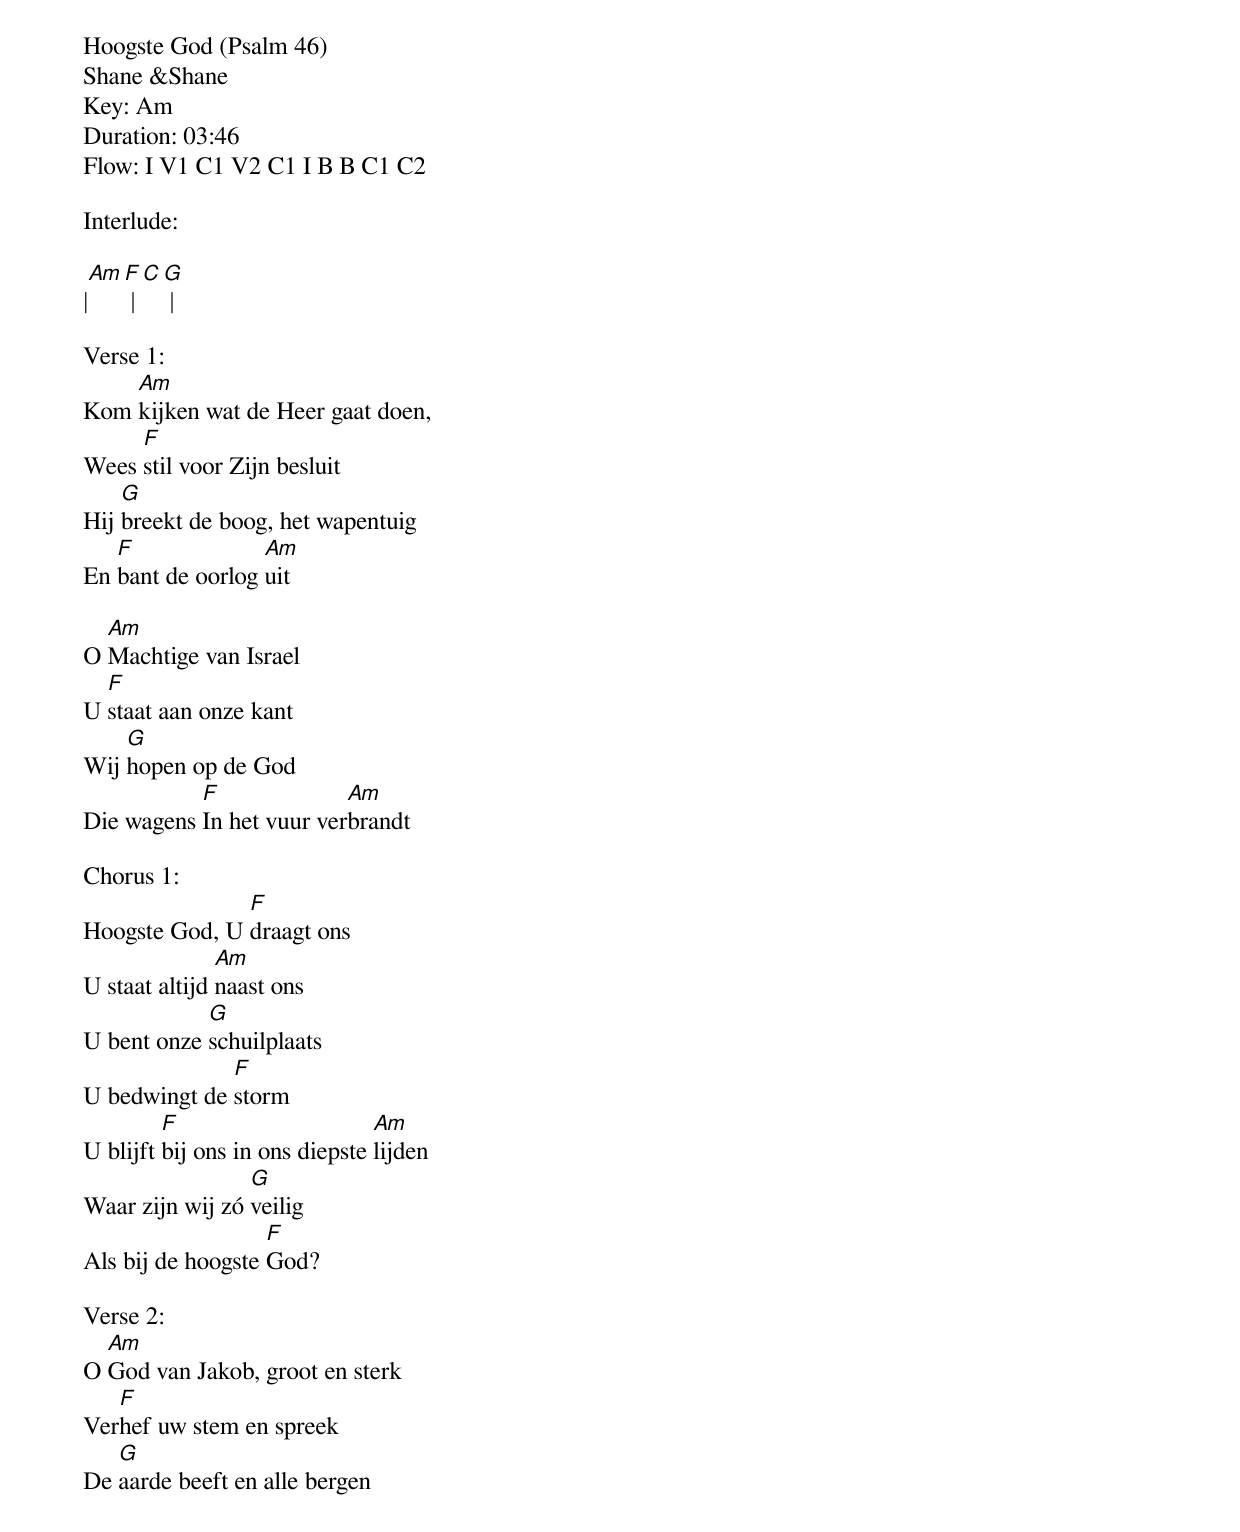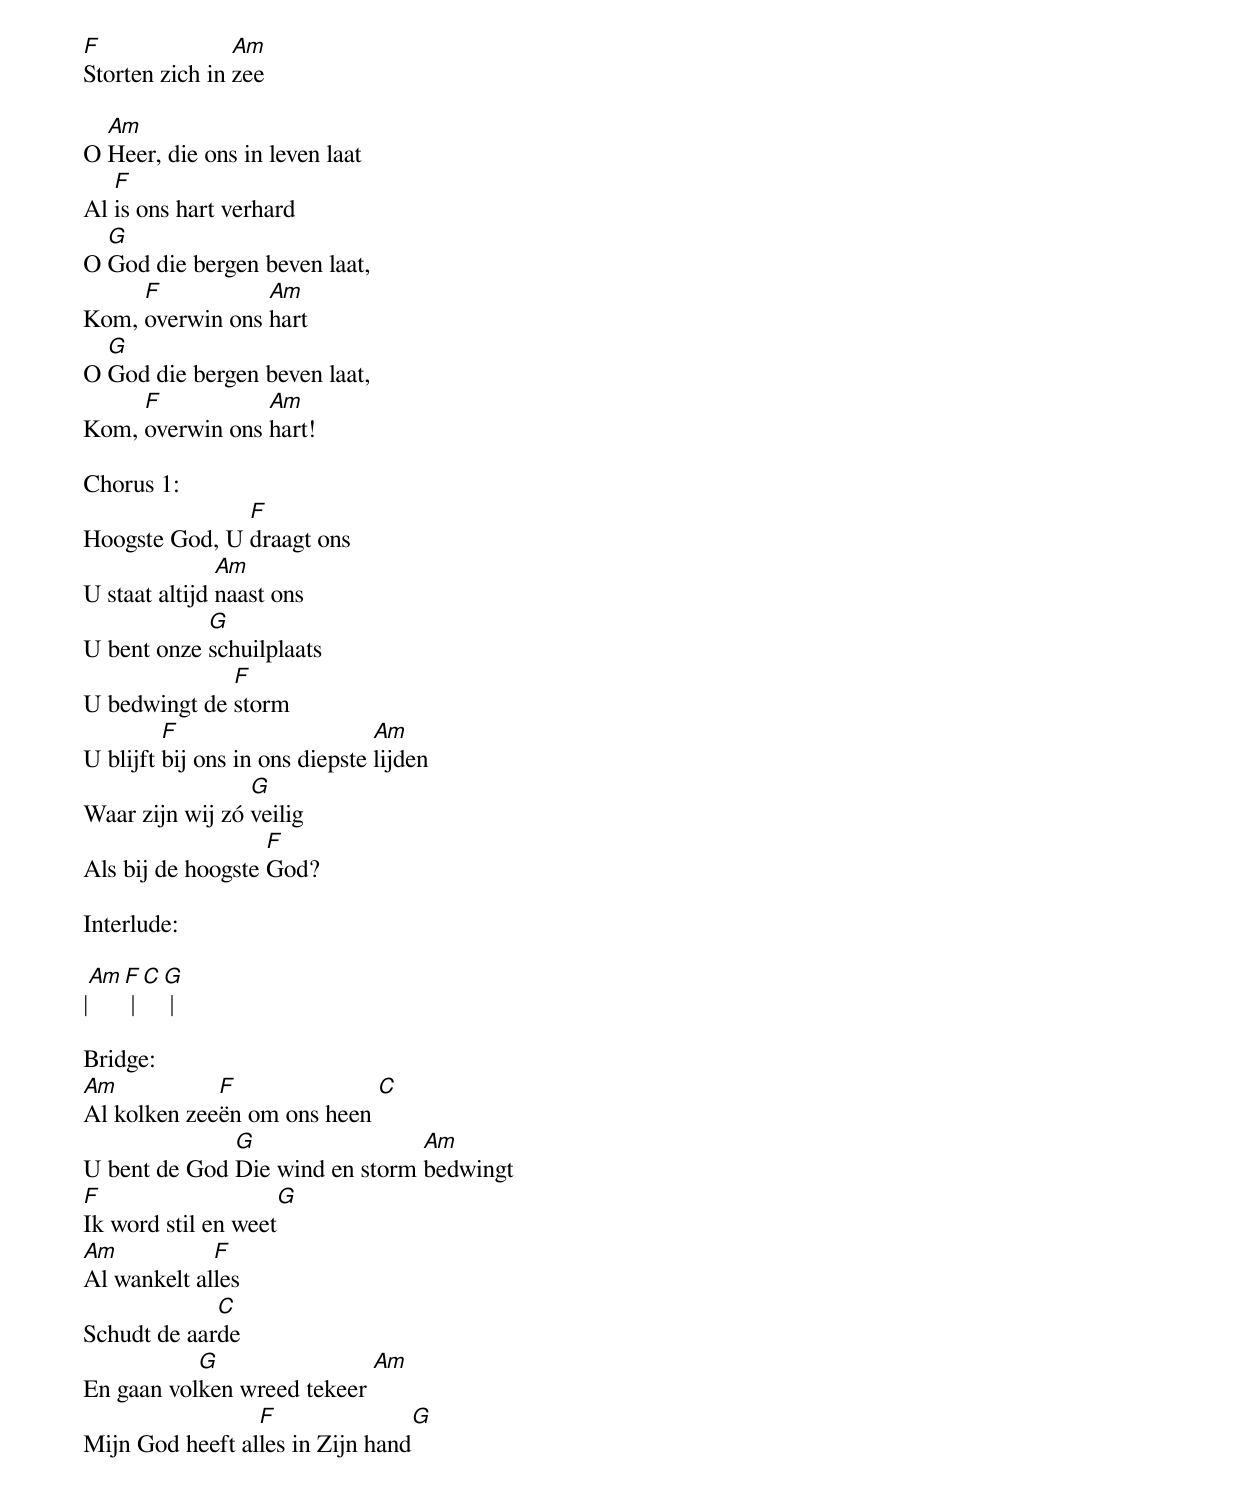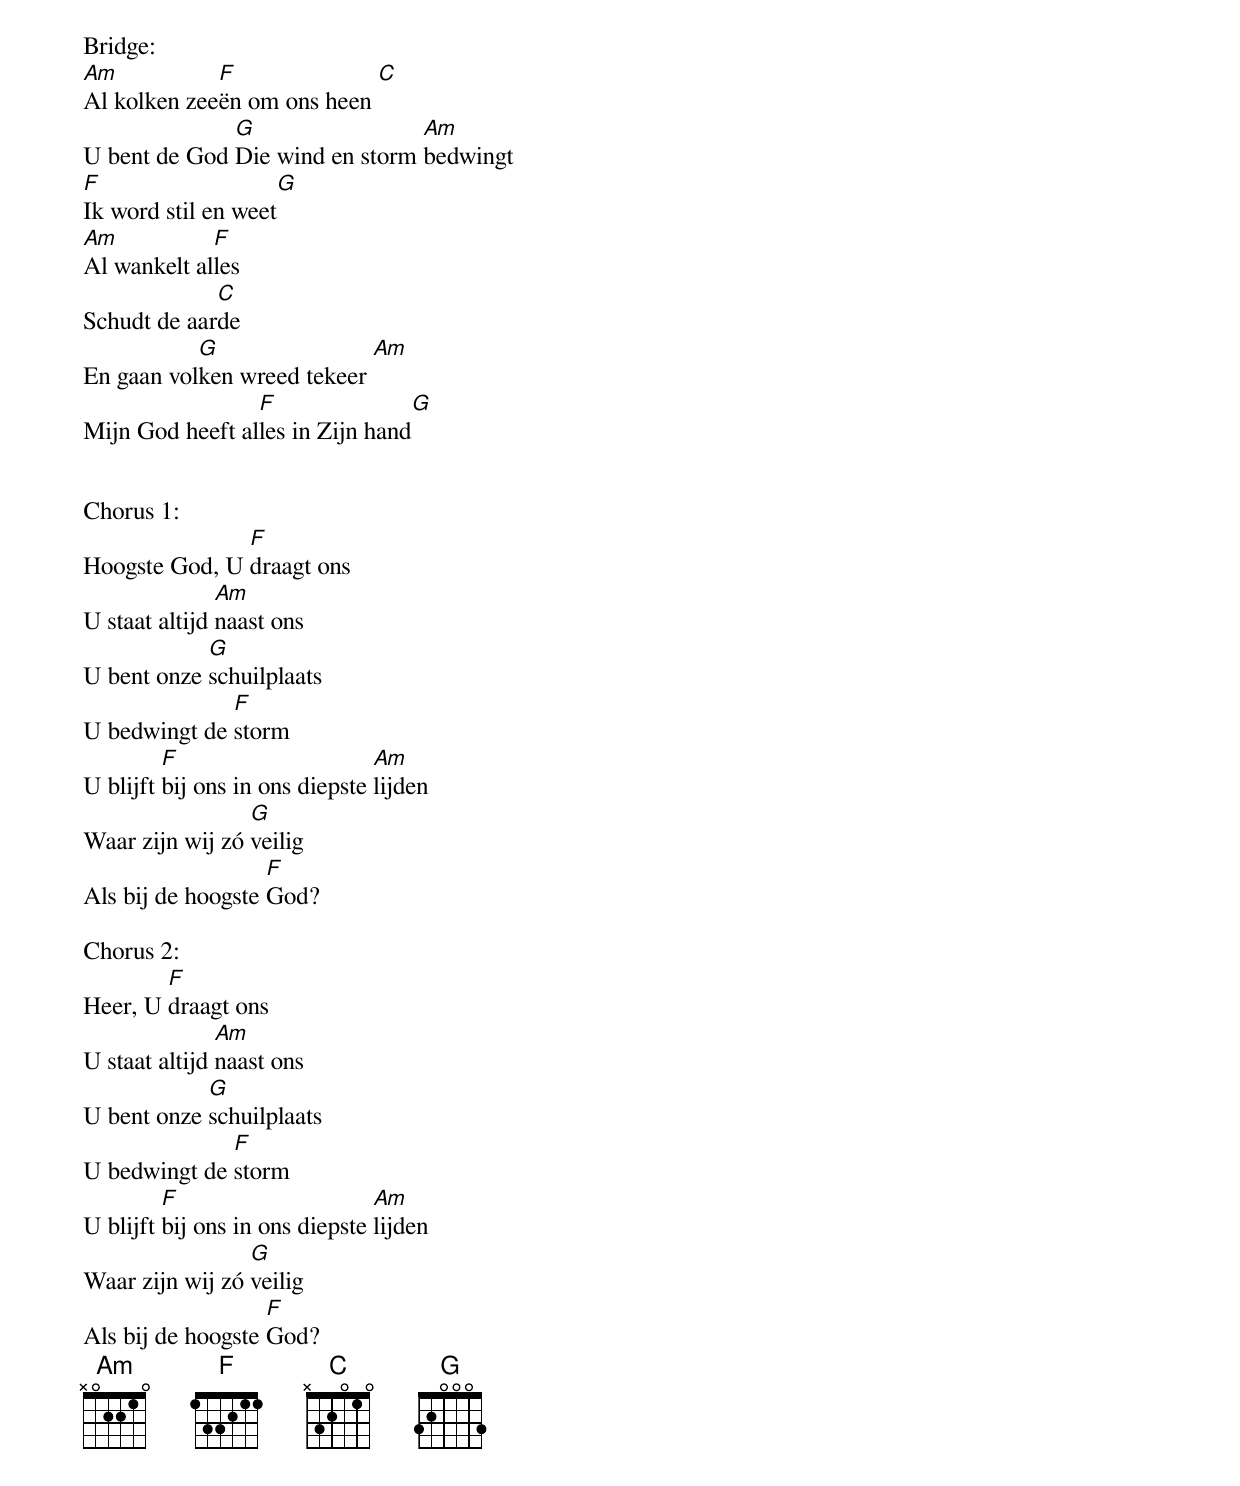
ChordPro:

Hoogste God (Psalm 46)
Shane &Shane
Key: Am
Duration: 03:46
Flow: I V1 C1 V2 C1 I B B C1 C2

Interlude:

|[Am][F] |[C][G] |

Verse 1:
Kom [Am]kijken wat de Heer gaat doen,
Wees [F]stil voor Zijn besluit
Hij [G]breekt de boog, het wapentuig
En [F]bant de oorlog [Am]uit

O [Am]Machtige van Israel
U [F]staat aan onze kant
Wij [G]hopen op de God
Die wagens [F]In het vuur ver[Am]brandt

Chorus 1:
Hoogste God, U [F]draagt ons
U staat altijd [Am]naast ons
U bent onze [G]schuilplaats
U bedwingt de [F]storm
U blijft [F]bij ons in ons diepste [Am]lijden
Waar zijn wij zó [G]veilig
Als bij de hoogste [F]God?

Verse 2:
O [Am]God van Jakob, groot en sterk
Ver[F]hef uw stem en spreek
De [G]aarde beeft en alle bergen
[F]Storten zich in [Am]zee

O [Am]Heer, die ons in leven laat
Al [F]is ons hart verhard
O [G]God die bergen beven laat,
Kom, [F]overwin ons [Am]hart
O [G]God die bergen beven laat,
Kom, [F]overwin ons [Am]hart!

Chorus 1:
Hoogste God, U [F]draagt ons
U staat altijd [Am]naast ons
U bent onze [G]schuilplaats
U bedwingt de [F]storm
U blijft [F]bij ons in ons diepste [Am]lijden
Waar zijn wij zó [G]veilig
Als bij de hoogste [F]God?

Interlude:

|[Am][F] |[C][G] |

Bridge:
[Am]Al kolken zee[F]ën om ons heen [C]
U bent de God [G]Die wind en storm [Am]bedwingt
[F]Ik word stil en weet[G]
[Am]Al wankelt al[F]les
Schudt de aar[C]de
En gaan vol[G]ken wreed tekeer [Am]
Mijn God heeft al[F]les in Zijn hand[G]


Bridge:
[Am]Al kolken zee[F]ën om ons heen [C]
U bent de God [G]Die wind en storm [Am]bedwingt
[F]Ik word stil en weet[G]
[Am]Al wankelt al[F]les
Schudt de aar[C]de
En gaan vol[G]ken wreed tekeer [Am]
Mijn God heeft al[F]les in Zijn hand[G]


Chorus 1:
Hoogste God, U [F]draagt ons
U staat altijd [Am]naast ons
U bent onze [G]schuilplaats
U bedwingt de [F]storm
U blijft [F]bij ons in ons diepste [Am]lijden
Waar zijn wij zó [G]veilig
Als bij de hoogste [F]God?

Chorus 2:
Heer, U [F]draagt ons
U staat altijd [Am]naast ons
U bent onze [G]schuilplaats
U bedwingt de [F]storm
U blijft [F]bij ons in ons diepste [Am]lijden
Waar zijn wij zó [G]veilig
Als bij de hoogste [F]God?
